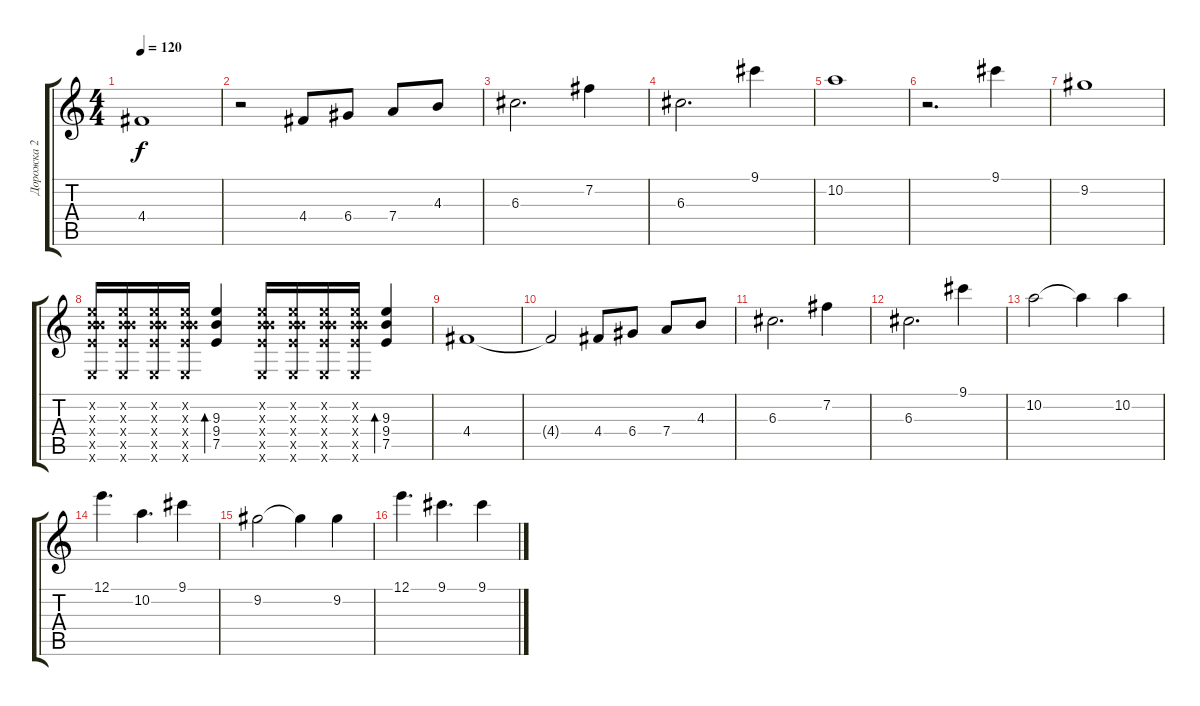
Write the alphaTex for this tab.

\track ("Дорожка 2" "Дорожка 2") {instrument electricguitarclean}
\staff {score tabs}
\tuning (E4 B3 G3 D3 A2 E2) {hide}
\ts (4 4)
\tempo 120
\clef g2
\ks c
4.4.1{dy f} |
r.2 4.4.8 6.4.8 7.4.8 4.3.8 |
6.3.2{d} 7.2.4 |
6.3.2{d} 9.1.4 |
10.2.1 |
r.2{d} 9.1.4 |
9.2.1 |
(0.2{x} 9.3{x} 9.4{x} 7.5{x} 0.6{x}).16 (0.2{x} 9.3{x} 9.4{x} 7.5{x} 0.6{x}).16 (0.2{x} 9.3{x} 9.4{x} 7.5{x} 0.6{x}).16 (0.2{x} 9.3{x} 9.4{x} 7.5{x} 0.6{x}).16 (9.3 9.4 7.5).4{bd 60} (0.2{x} 9.3{x} 9.4{x} 7.5{x} 0.6{x}).16 (0.2{x} 9.3{x} 9.4{x} 7.5{x} 0.6{x}).16 (0.2{x} 9.3{x} 9.4{x} 7.5{x} 0.6{x}).16 (0.2{x} 9.3{x} 9.4{x} 7.5{x} 0.6{x}).16 (9.3 9.4 7.5).4{bd 60} |
4.4.1 |
4.4{t}.2 4.4.8 6.4.8 7.4.8 4.3.8 |
6.3.2{d} 7.2.4 |
6.3.2{d} 9.1.4 |
10.2.2 10.2{t}.4 10.2.4 |
12.1.4{d} 10.2.4{d} 9.1.4 |
9.2.2 9.2{t}.4 9.2.4 |
12.1.4{d} 9.1.4{d} 9.1.4
